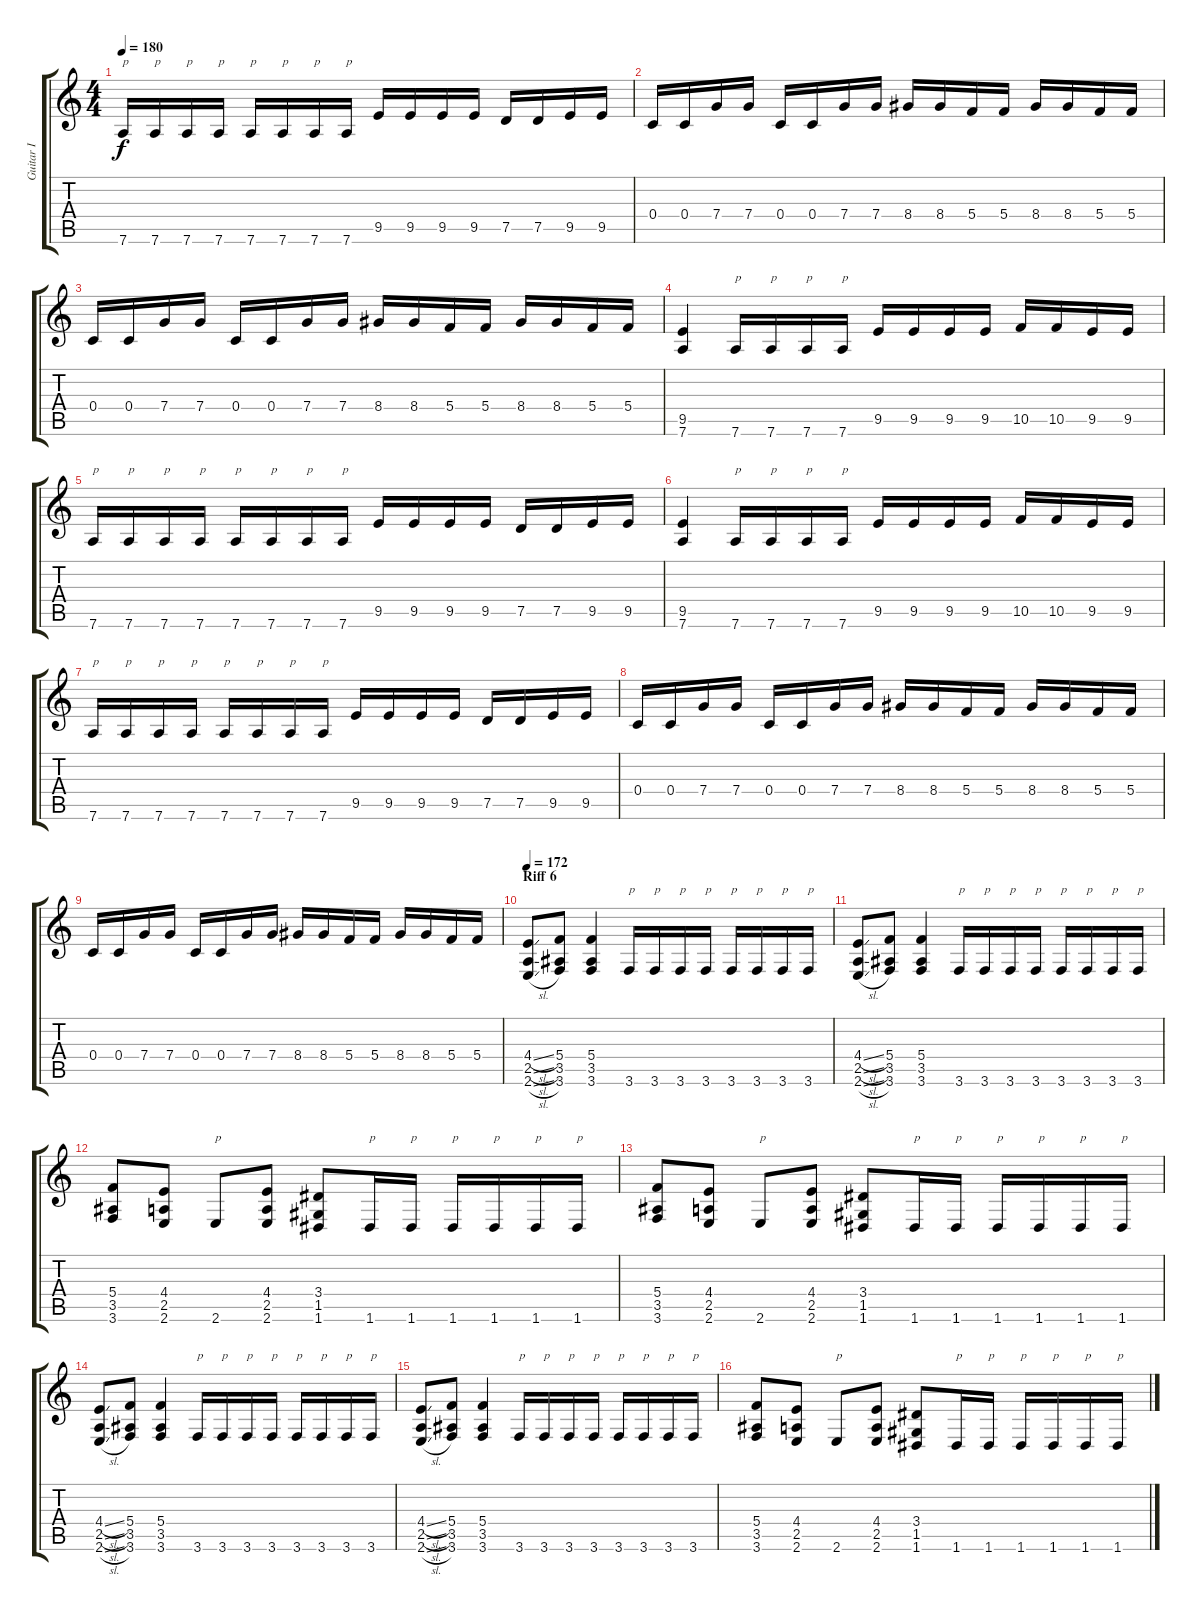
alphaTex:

\track ("Guitar I" "Guitar I") {instrument distortionguitar}
\staff {score tabs}
\tuning (D4 A3 F3 C3 G2 D2) {hide}
\ts (4 4)
\tempo 180
\clef g2
\ks c
7.6.16{txt "p" dy f} 7.6.16{txt "p"} 7.6.16{txt "p"} 7.6.16{txt "p"} 7.6.16{txt "p"} 7.6.16{txt "p"} 7.6.16{txt "p"} 7.6.16{txt "p"} 9.5.16 9.5.16 9.5.16 9.5.16 7.5.16 7.5.16 9.5.16 9.5.16 |
0.4.16 0.4.16 7.4.16 7.4.16 0.4.16 0.4.16 7.4.16 7.4.16 8.4.16 8.4.16 5.4.16 5.4.16 8.4.16 8.4.16 5.4.16 5.4.16 |
0.4.16 0.4.16 7.4.16 7.4.16 0.4.16 0.4.16 7.4.16 7.4.16 8.4.16 8.4.16 5.4.16 5.4.16 8.4.16 8.4.16 5.4.16 5.4.16 |
(9.5 7.6).4 7.6.16{txt "p"} 7.6.16{txt "p"} 7.6.16{txt "p"} 7.6.16{txt "p"} 9.5.16 9.5.16 9.5.16 9.5.16 10.5.16 10.5.16 9.5.16 9.5.16 |
7.6.16{txt "p"} 7.6.16{txt "p"} 7.6.16{txt "p"} 7.6.16{txt "p"} 7.6.16{txt "p"} 7.6.16{txt "p"} 7.6.16{txt "p"} 7.6.16{txt "p"} 9.5.16 9.5.16 9.5.16 9.5.16 7.5.16 7.5.16 9.5.16 9.5.16 |
(9.5 7.6).4 7.6.16{txt "p"} 7.6.16{txt "p"} 7.6.16{txt "p"} 7.6.16{txt "p"} 9.5.16 9.5.16 9.5.16 9.5.16 10.5.16 10.5.16 9.5.16 9.5.16 |
7.6.16{txt "p"} 7.6.16{txt "p"} 7.6.16{txt "p"} 7.6.16{txt "p"} 7.6.16{txt "p"} 7.6.16{txt "p"} 7.6.16{txt "p"} 7.6.16{txt "p"} 9.5.16 9.5.16 9.5.16 9.5.16 7.5.16 7.5.16 9.5.16 9.5.16 |
0.4.16 0.4.16 7.4.16 7.4.16 0.4.16 0.4.16 7.4.16 7.4.16 8.4.16 8.4.16 5.4.16 5.4.16 8.4.16 8.4.16 5.4.16 5.4.16 |
0.4.16 0.4.16 7.4.16 7.4.16 0.4.16 0.4.16 7.4.16 7.4.16 8.4.16 8.4.16 5.4.16 5.4.16 8.4.16 8.4.16 5.4.16 5.4.16 |
\section ("" "Riff 6")
\tempo 172
(4.4{sl} 2.5{sl} 2.6{sl}).8 (5.4 3.5 3.6).8 (5.4 3.5 3.6).4 3.6.16{txt "p"} 3.6.16{txt "p"} 3.6.16{txt "p"} 3.6.16{txt "p"} 3.6.16{txt "p"} 3.6.16{txt "p"} 3.6.16{txt "p"} 3.6.16{txt "p"} |
(4.4{sl} 2.5{sl} 2.6{sl}).8 (5.4 3.5 3.6).8 (5.4 3.5 3.6).4 3.6.16{txt "p"} 3.6.16{txt "p"} 3.6.16{txt "p"} 3.6.16{txt "p"} 3.6.16{txt "p"} 3.6.16{txt "p"} 3.6.16{txt "p"} 3.6.16{txt "p"} |
(5.4 3.5 3.6).8 (4.4 2.5 2.6).8 2.6.8{txt "p"} (4.4 2.5 2.6).8 (3.4 1.5 1.6).8 1.6.16{txt "p"} 1.6.16{txt "p"} 1.6.16{txt "p"} 1.6.16{txt "p"} 1.6.16{txt "p"} 1.6.16{txt "p"} |
(5.4 3.5 3.6).8 (4.4 2.5 2.6).8 2.6.8{txt "p"} (4.4 2.5 2.6).8 (3.4 1.5 1.6).8 1.6.16{txt "p"} 1.6.16{txt "p"} 1.6.16{txt "p"} 1.6.16{txt "p"} 1.6.16{txt "p"} 1.6.16{txt "p"} |
(4.4{sl} 2.5{sl} 2.6{sl}).8 (5.4 3.5 3.6).8 (5.4 3.5 3.6).4 3.6.16{txt "p"} 3.6.16{txt "p"} 3.6.16{txt "p"} 3.6.16{txt "p"} 3.6.16{txt "p"} 3.6.16{txt "p"} 3.6.16{txt "p"} 3.6.16{txt "p"} |
(4.4{sl} 2.5{sl} 2.6{sl}).8 (5.4 3.5 3.6).8 (5.4 3.5 3.6).4 3.6.16{txt "p"} 3.6.16{txt "p"} 3.6.16{txt "p"} 3.6.16{txt "p"} 3.6.16{txt "p"} 3.6.16{txt "p"} 3.6.16{txt "p"} 3.6.16{txt "p"} |
(5.4 3.5 3.6).8 (4.4 2.5 2.6).8 2.6.8{txt "p"} (4.4 2.5 2.6).8 (3.4 1.5 1.6).8 1.6.16{txt "p"} 1.6.16{txt "p"} 1.6.16{txt "p"} 1.6.16{txt "p"} 1.6.16{txt "p"} 1.6.16{txt "p"}
